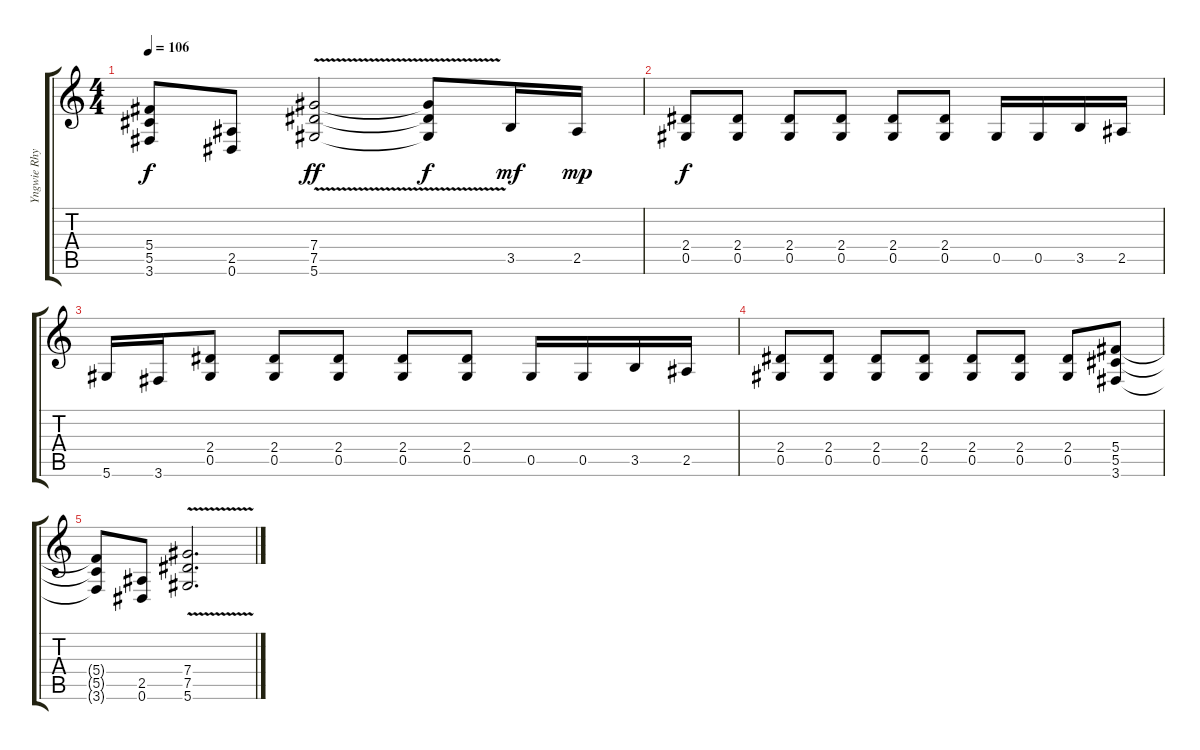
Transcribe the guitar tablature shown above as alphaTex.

\track ("Yngwie Rhythm" "Yngwie Rhy") {instrument overdrivenguitar}
\staff {score tabs}
\tuning (Eb4 Bb3 Gb3 Db3 Ab2 Eb2) {hide}
\ts (4 4)
\tempo 106
\clef g2
\ks c
(5.4{t} 5.5{t} 3.6{t}).8{dy f} (2.5 0.6).8 (7.4{v} 7.5{v} 5.6{v}).2{dy ff} (7.4{t} 7.5{t} 5.6{t}).8{dy f} 3.5.16{dy mf} 2.5.16{dy mp} |
(2.4 0.5).8{dy f} (2.4 0.5).8 (2.4 0.5).8 (2.4 0.5).8 (2.4 0.5).8 (2.4 0.5).8 0.5.16 0.5.16 3.5.16 2.5.16 |
5.6.16{volume 6} 3.6.16 (2.4 0.5).8 (2.4 0.5).8 (2.4 0.5).8 (2.4 0.5).8 (2.4 0.5).8 0.5.16 0.5.16 3.5.16 2.5.16 |
(2.4 0.5).8{volume 0} (2.4 0.5).8 (2.4 0.5).8 (2.4 0.5).8 (2.4 0.5).8 (2.4 0.5).8 (2.4 0.5).8 (5.4 5.5 3.6).8 |
(5.4{t} 5.5{t} 3.6{t}).8 (2.5 0.6).8 (7.4{v} 7.5{v} 5.6{v}).2{d}
